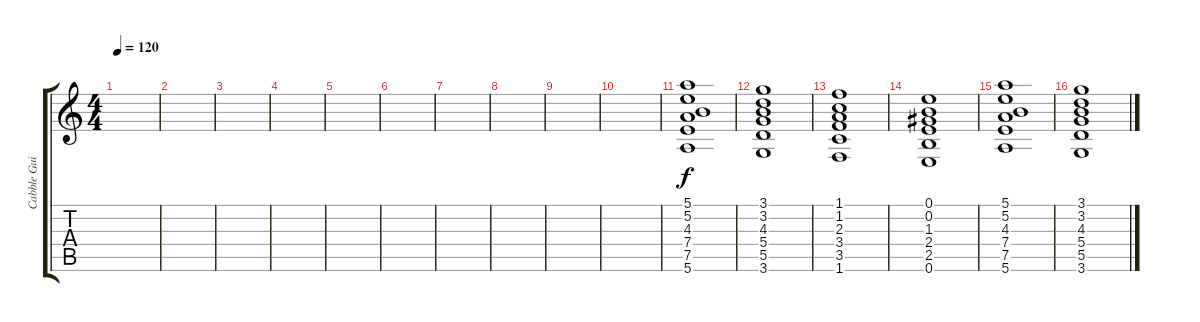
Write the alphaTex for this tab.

\track ("Cabble Guitar" "Cabble Gui") {instrument electricguitarclean}
\staff {score tabs}
\tuning (E4 B3 G3 D3 A2 E2) {hide}
\ts (4 4)
\tempo 120
\clef g2
\ks c
|
|
|
|
|
|
|
|
|
|
(5.1 5.2 4.3 7.4 7.5 5.6).1 |
(3.1 3.2 4.3 5.4 5.5 3.6).1 |
(1.1 1.2 2.3 3.4 3.5 1.6).1 |
(0.1 0.2 1.3 2.4 2.5 0.6).1 |
(5.1 5.2 4.3 7.4 7.5 5.6).1 |
(3.1 3.2 4.3 5.4 5.5 3.6).1
